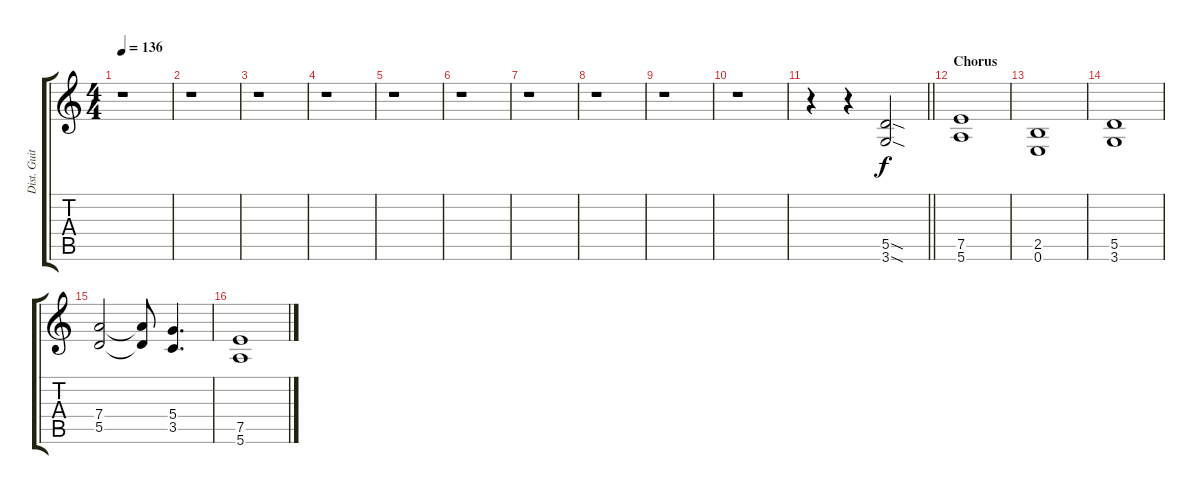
\track ("Dist. Guitar" "Dist. Guit") {instrument overdrivenguitar}
\staff {score tabs}
\tuning (E4 B3 G3 D3 A2 E2) {hide}
\ts (4 4)
\tempo 136
\clef g2
\ks c
r.1{dy f} |
r.1 |
r.1 |
r.1 |
r.1 |
r.1 |
r.1 |
r.1 |
r.1 |
r.1 |
\barLineRight lightlight
r.4 r.4 (5.5{sod} 3.6{sod}).2 |
\section ("" "Chorus")
(7.5 5.6).1 |
(2.5 0.6).1 |
(5.5 3.6).1 |
(7.4 5.5).2 (7.4{t} 5.5{t}).8 (5.4 3.5).4{d} |
(7.5 5.6).1
